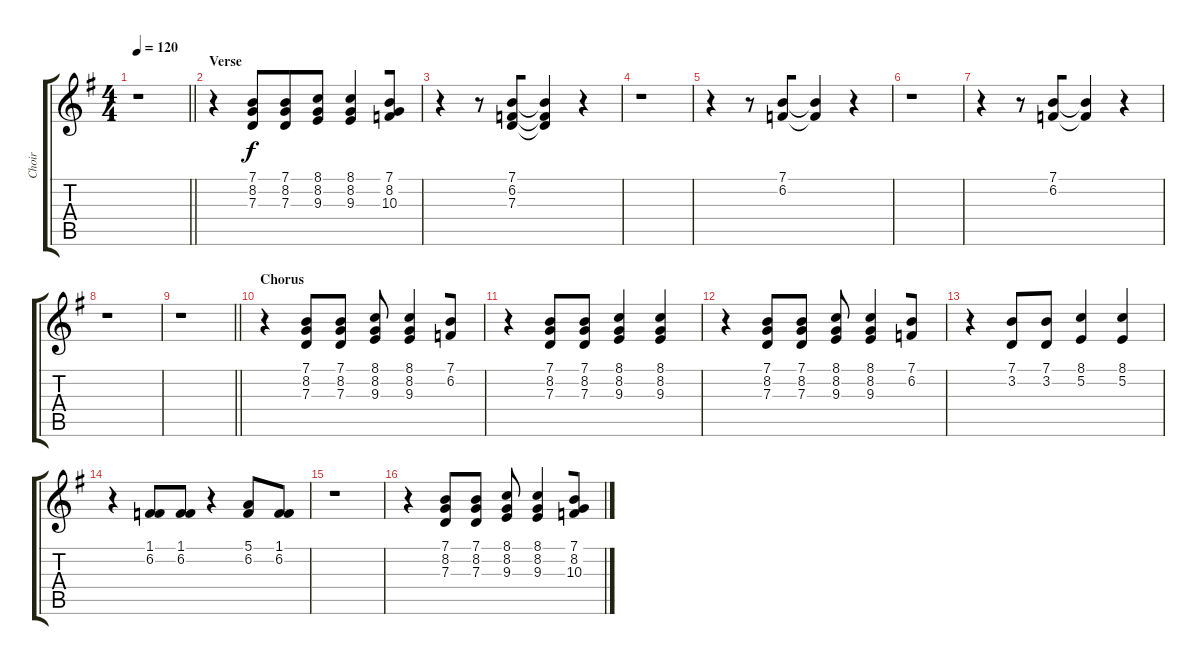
\track ("Choir" "Choir") {instrument voiceoohs}
\staff {score tabs}
\tuning (E4 B3 G3 D3 A2 E2) {hide}
\ts (4 4)
\tempo 120
\clef g2
\barLineRight lightlight
\ks g
r.1{dy f} |
\section ("" "Verse")
r.4{beam merge} (7.1 8.2 7.3).8{beam merge} (7.1 8.2 7.3).8{beam merge} (8.1 8.2 9.3).8{beam merge} (8.1 8.2 9.3).4{beam merge} (7.1 8.2 10.3).8 |
r.4 r.8 (7.1 6.2 7.3).8{beam merge} (7.1{t} 6.2{t} 7.3{t}).4{beam merge} r.4 |
r.1 |
r.4 r.8 (7.1 6.2).8{beam merge} (7.1{t} 6.2{t}).4{beam merge} r.4 |
r.1 |
r.4 r.8 (7.1 6.2).8{beam merge} (7.1{t} 6.2{t}).4{beam merge} r.4 |
r.1 |
\barLineRight lightlight
r.1 |
\section ("" "Chorus")
r.4 (7.1 8.2 7.3).8 (7.1 8.2 7.3).8 (8.1 8.2 9.3).8 (8.1 8.2 9.3).4{beam merge} (7.1 6.2).8 |
r.4 (7.1 8.2 7.3).8 (7.1 8.2 7.3).8 (8.1 8.2 9.3).4 (8.1 8.2 9.3).4 |
r.4 (7.1 8.2 7.3).8 (7.1 8.2 7.3).8 (8.1 8.2 9.3).8 (8.1 8.2 9.3).4{beam merge} (7.1 6.2).8 |
r.4{beam merge} (7.1 3.2).8{beam merge} (7.1 3.2).8{beam merge} (8.1 5.2).4{beam merge} (8.1 5.2).4 |
r.4 (1.1 6.2).8{beam Up} (1.1 6.2).8{beam Up} r.4 (5.1 6.2).8{beam Up} (1.1 6.2).8{beam Up} |
r.1 |
r.4 (7.1 8.2 7.3).8 (7.1 8.2 7.3).8 (8.1 8.2 9.3).8 (8.1 8.2 9.3).4{beam merge} (7.1 8.2 10.3).8
